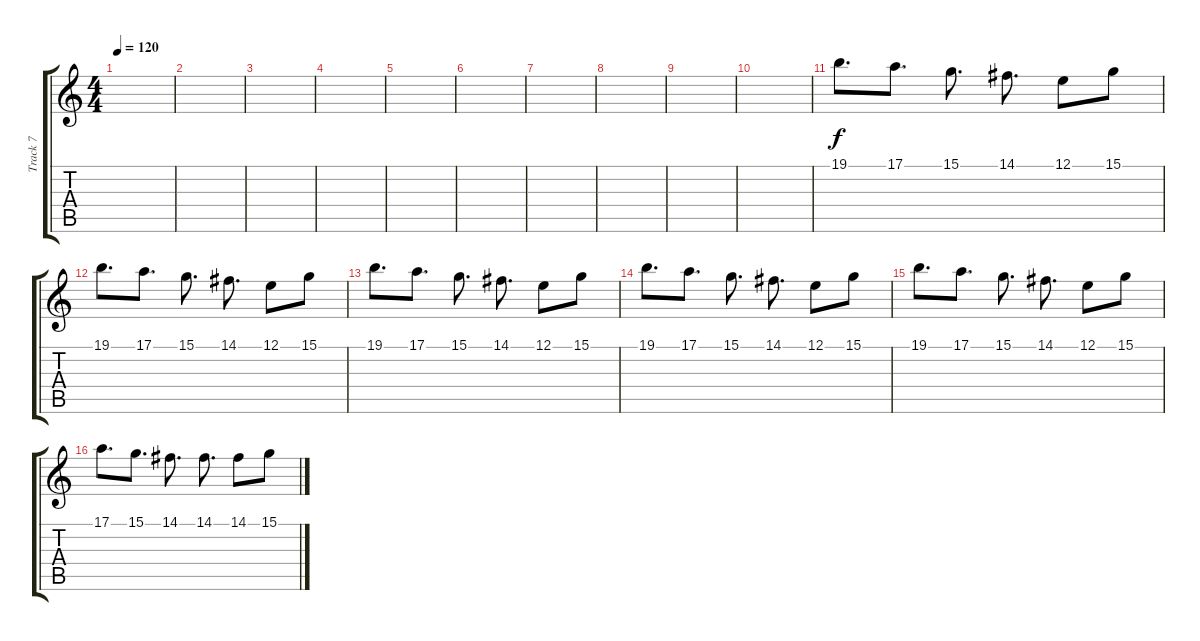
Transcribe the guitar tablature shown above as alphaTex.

\track ("Track 7" "Track 7") {instrument musicbox}
\staff {score tabs}
\tuning (E4 B3 G3 D3 A2 E2) {hide}
\ts (4 4)
\tempo 120
\clef g2
\ks c
|
|
|
|
|
|
|
|
|
|
19.1.8{d} 17.1.8{d} 15.1.8{d} 14.1.8{d} 12.1.8 15.1.8 |
19.1.8{d} 17.1.8{d} 15.1.8{d} 14.1.8{d} 12.1.8 15.1.8 |
19.1.8{d} 17.1.8{d} 15.1.8{d} 14.1.8{d} 12.1.8 15.1.8 |
19.1.8{d} 17.1.8{d} 15.1.8{d} 14.1.8{d} 12.1.8 15.1.8 |
19.1.8{d} 17.1.8{d} 15.1.8{d} 14.1.8{d} 12.1.8 15.1.8 |
17.1.8{d} 15.1.8{d} 14.1.8{d} 14.1.8{d} 14.1.8 15.1.8
